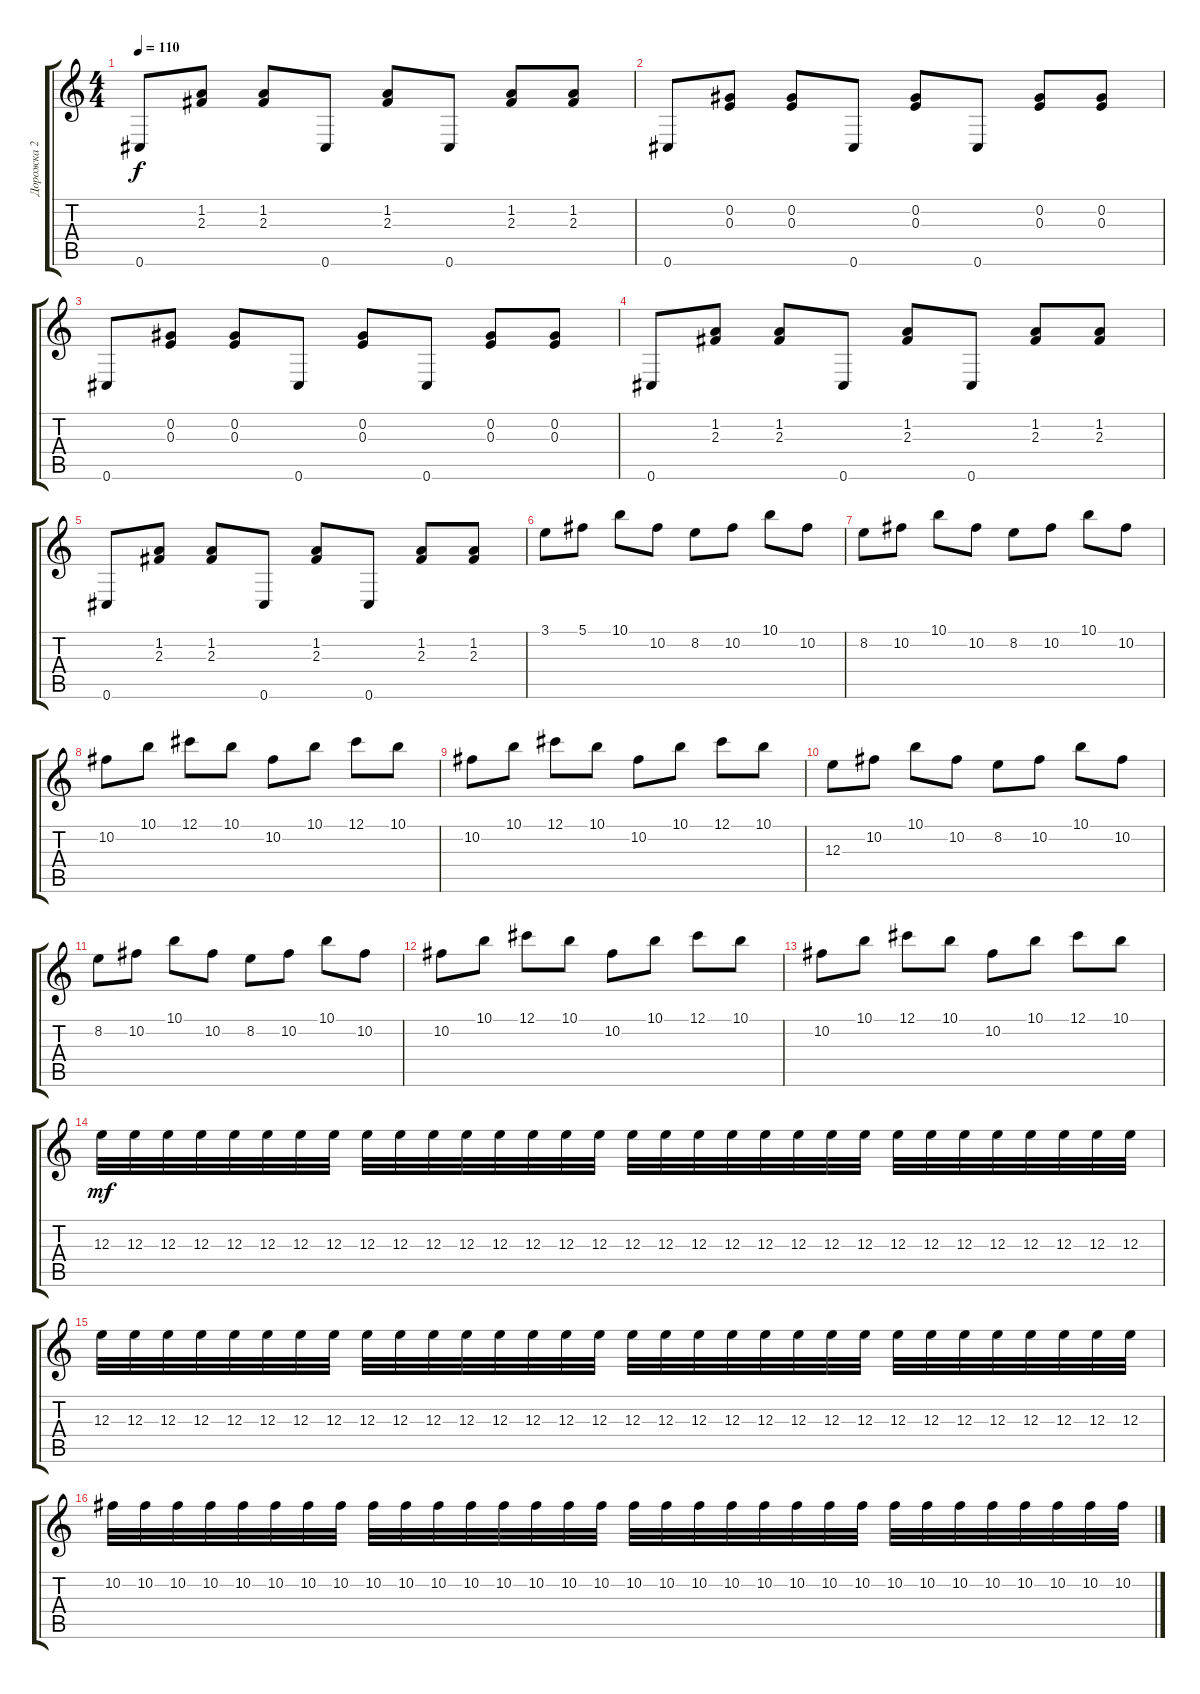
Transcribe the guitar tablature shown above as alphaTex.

\track ("Дорожка 2" "Дорожка 2") {instrument distortionguitar}
\staff {score tabs}
\tuning (Db4 Ab3 E3 B2 Gb2 Db2) {hide}
\ts (4 4)
\tempo 110
\clef g2
\ks c
0.6.8{dy f} (1.2 2.3).8 (1.2 2.3).8 0.6.8 (1.2 2.3).8 0.6.8 (1.2 2.3).8 (1.2 2.3).8 |
0.6.8 (0.2 0.3).8 (0.2 0.3).8 0.6.8 (0.2 0.3).8 0.6.8 (0.2 0.3).8 (0.2 0.3).8 |
0.6.8 (0.2 0.3).8 (0.2 0.3).8 0.6.8 (0.2 0.3).8 0.6.8 (0.2 0.3).8 (0.2 0.3).8 |
0.6.8 (1.2 2.3).8 (1.2 2.3).8 0.6.8 (1.2 2.3).8 0.6.8 (1.2 2.3).8 (1.2 2.3).8 |
0.6.8 (1.2 2.3).8 (1.2 2.3).8 0.6.8 (1.2 2.3).8 0.6.8 (1.2 2.3).8 (1.2 2.3).8 |
3.1.8{volume 10 instrument overdrivenguitar} 5.1.8 10.1.8 10.2.8 8.2.8 10.2.8 10.1.8 10.2.8 |
8.2.8 10.2.8 10.1.8 10.2.8 8.2.8 10.2.8 10.1.8 10.2.8 |
10.2.8 10.1.8 12.1.8 10.1.8 10.2.8 10.1.8 12.1.8 10.1.8 |
10.2.8 10.1.8 12.1.8 10.1.8 10.2.8 10.1.8 12.1.8 10.1.8 |
12.3.8 10.2.8 10.1.8 10.2.8 8.2.8 10.2.8 10.1.8 10.2.8 |
8.2.8 10.2.8 10.1.8 10.2.8 8.2.8 10.2.8 10.1.8 10.2.8 |
10.2.8 10.1.8 12.1.8 10.1.8 10.2.8 10.1.8 12.1.8 10.1.8 |
10.2.8 10.1.8 12.1.8 10.1.8 10.2.8 10.1.8 12.1.8 10.1.8 |
12.3.32{dy mf} 12.3.32 12.3.32 12.3.32 12.3.32 12.3.32 12.3.32 12.3.32 12.3.32 12.3.32 12.3.32 12.3.32 12.3.32 12.3.32 12.3.32 12.3.32 12.3.32 12.3.32 12.3.32 12.3.32 12.3.32 12.3.32 12.3.32 12.3.32 12.3.32 12.3.32 12.3.32 12.3.32 12.3.32 12.3.32 12.3.32 12.3.32 |
12.3.32 12.3.32 12.3.32 12.3.32 12.3.32 12.3.32 12.3.32 12.3.32 12.3.32 12.3.32 12.3.32 12.3.32 12.3.32 12.3.32 12.3.32 12.3.32 12.3.32 12.3.32 12.3.32 12.3.32 12.3.32 12.3.32 12.3.32 12.3.32 12.3.32 12.3.32 12.3.32 12.3.32 12.3.32 12.3.32 12.3.32 12.3.32 |
10.2.32 10.2.32 10.2.32 10.2.32 10.2.32 10.2.32 10.2.32 10.2.32 10.2.32 10.2.32 10.2.32 10.2.32 10.2.32 10.2.32 10.2.32 10.2.32 10.2.32 10.2.32 10.2.32 10.2.32 10.2.32 10.2.32 10.2.32 10.2.32 10.2.32 10.2.32 10.2.32 10.2.32 10.2.32 10.2.32 10.2.32 10.2.32
